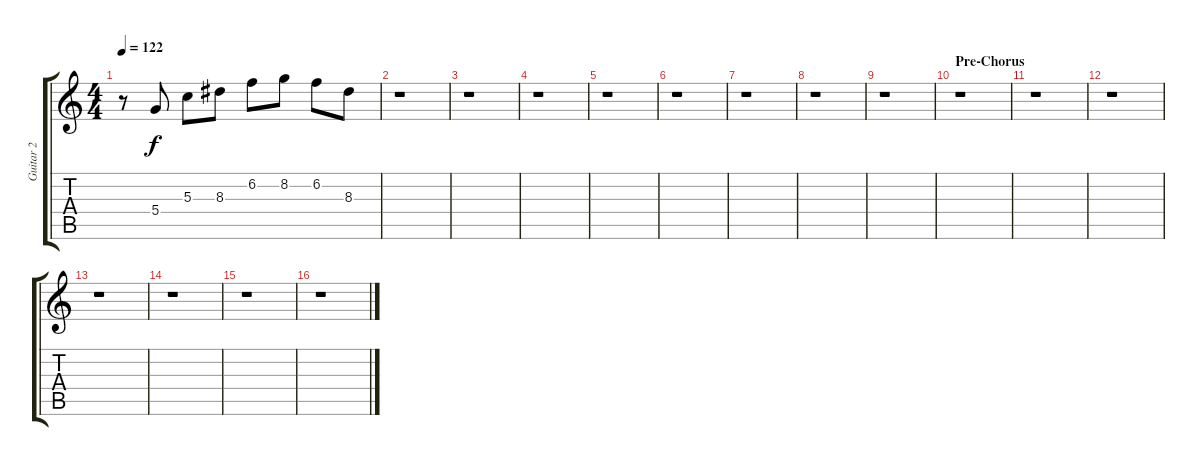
\track ("Guitar 2" "Guitar 2") {instrument electricguitarjazz}
\staff {score tabs}
\tuning (E4 B3 G3 D3 A2 E2) {hide}
\ts (4 4)
\tempo 122
\clef g2
\ks c
r.8{dy f} 5.4.8 5.3.8 8.3.8 6.2.8 8.2.8 6.2.8 8.3.8 |
r.1 |
r.1 |
r.1 |
r.1 |
r.1 |
r.1 |
r.1 |
r.1 |
\section ("" "Pre-Chorus")
r.1 |
r.1 |
r.1 |
r.1 |
r.1 |
r.1 |
r.1
